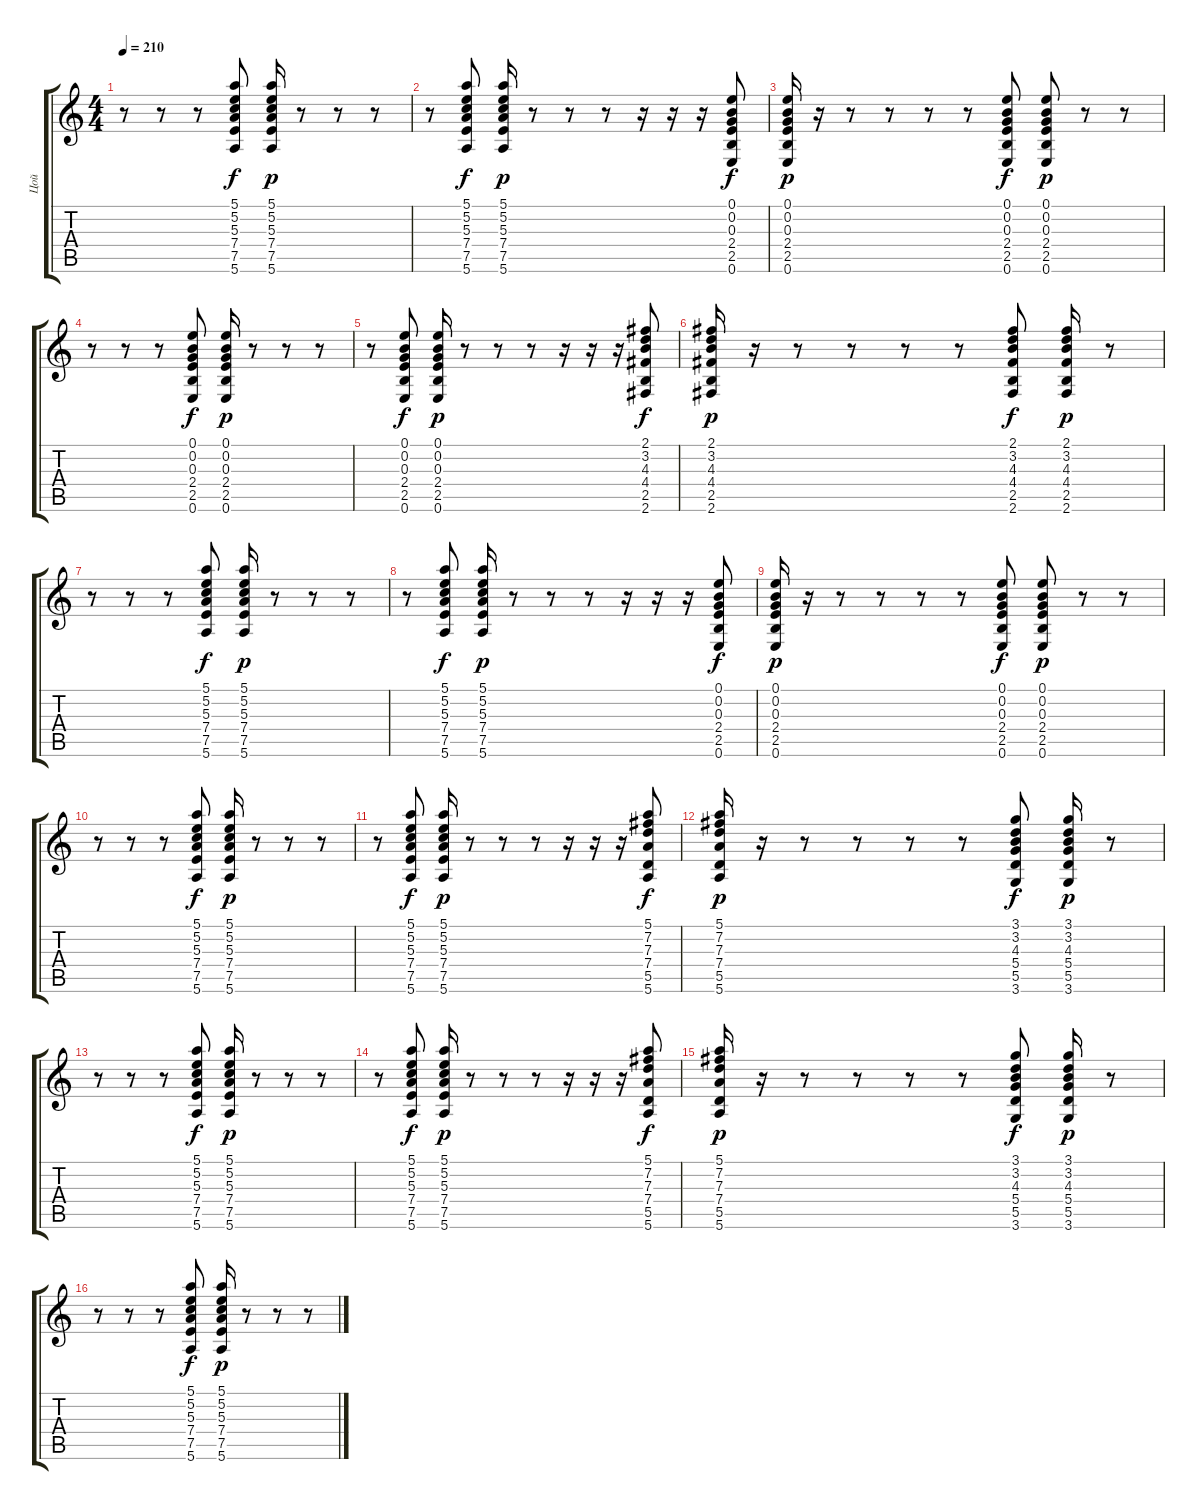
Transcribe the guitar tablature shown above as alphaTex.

\track ("Цой" "Цой") {instrument electricguitarclean}
\staff {score tabs}
\tuning (E4 B3 G3 D3 A2 E2) {hide}
\ts (4 4)
\tempo 210
\clef g2
\ks c
r.8{dy p} r.8 r.8 (5.1 5.2 5.3 7.4 7.5 5.6).8{dy f} (5.1 5.2 5.3 7.4 7.5 5.6).16{dy p} r.8 r.8 r.8 |
r.8 (5.1 5.2 5.3 7.4 7.5 5.6).8{dy f} (5.1 5.2 5.3 7.4 7.5 5.6).16{dy p} r.8 r.8 r.8 r.16 r.16 r.16 (0.1 0.2 0.3 2.4 2.5 0.6).8{dy f} |
(0.1 0.2 0.3 2.4 2.5 0.6).16{dy p} r.16 r.8 r.8 r.8 r.8 (0.1 0.2 0.3 2.4 2.5 0.6).8{dy f} (0.1 0.2 0.3 2.4 2.5 0.6).8{dy p} r.8 r.8 |
r.8 r.8 r.8 (0.1 0.2 0.3 2.4 2.5 0.6).8{dy f} (0.1 0.2 0.3 2.4 2.5 0.6).16{dy p} r.8 r.8 r.8 |
r.8 (0.1 0.2 0.3 2.4 2.5 0.6).8{dy f} (0.1 0.2 0.3 2.4 2.5 0.6).16{dy p} r.8 r.8 r.8 r.16 r.16 r.16 (2.1 3.2 4.3 4.4 2.5 2.6).8{dy f} |
(2.1 3.2 4.3 4.4 2.5 2.6).16{dy p} r.16 r.8 r.8 r.8 r.8 (2.1 3.2 4.3 4.4 2.5 2.6).8{dy f} (2.1 3.2 4.3 4.4 2.5 2.6).16{dy p} r.8 |
r.8 r.8 r.8 (5.1 5.2 5.3 7.4 7.5 5.6).8{dy f} (5.1 5.2 5.3 7.4 7.5 5.6).16{dy p} r.8 r.8 r.8 |
r.8 (5.1 5.2 5.3 7.4 7.5 5.6).8{dy f} (5.1 5.2 5.3 7.4 7.5 5.6).16{dy p} r.8 r.8 r.8 r.16 r.16 r.16 (0.1 0.2 0.3 2.4 2.5 0.6).8{dy f} |
(0.1 0.2 0.3 2.4 2.5 0.6).16{dy p} r.16 r.8 r.8 r.8 r.8 (0.1 0.2 0.3 2.4 2.5 0.6).8{dy f} (0.1 0.2 0.3 2.4 2.5 0.6).8{dy p} r.8 r.8 |
r.8 r.8 r.8 (5.1 5.2 5.3 7.4 7.5 5.6).8{dy f} (5.1 5.2 5.3 7.4 7.5 5.6).16{dy p} r.8 r.8 r.8 |
r.8 (5.1 5.2 5.3 7.4 7.5 5.6).8{dy f} (5.1 5.2 5.3 7.4 7.5 5.6).16{dy p} r.8 r.8 r.8 r.16 r.16 r.16 (5.1 7.2 7.3 7.4 5.5 5.6).8{dy f} |
(5.1 7.2 7.3 7.4 5.5 5.6).16{dy p} r.16 r.8 r.8 r.8 r.8 (3.1 3.2 4.3 5.4 5.5 3.6).8{dy f} (3.1 3.2 4.3 5.4 5.5 3.6).16{dy p} r.8 |
r.8 r.8 r.8 (5.1 5.2 5.3 7.4 7.5 5.6).8{dy f} (5.1 5.2 5.3 7.4 7.5 5.6).16{dy p} r.8 r.8 r.8 |
r.8 (5.1 5.2 5.3 7.4 7.5 5.6).8{dy f} (5.1 5.2 5.3 7.4 7.5 5.6).16{dy p} r.8 r.8 r.8 r.16 r.16 r.16 (5.1 7.2 7.3 7.4 5.5 5.6).8{dy f} |
(5.1 7.2 7.3 7.4 5.5 5.6).16{dy p} r.16 r.8 r.8 r.8 r.8 (3.1 3.2 4.3 5.4 5.5 3.6).8{dy f} (3.1 3.2 4.3 5.4 5.5 3.6).16{dy p} r.8 |
r.8 r.8 r.8 (5.1 5.2 5.3 7.4 7.5 5.6).8{dy f} (5.1 5.2 5.3 7.4 7.5 5.6).16{dy p} r.8 r.8 r.8
